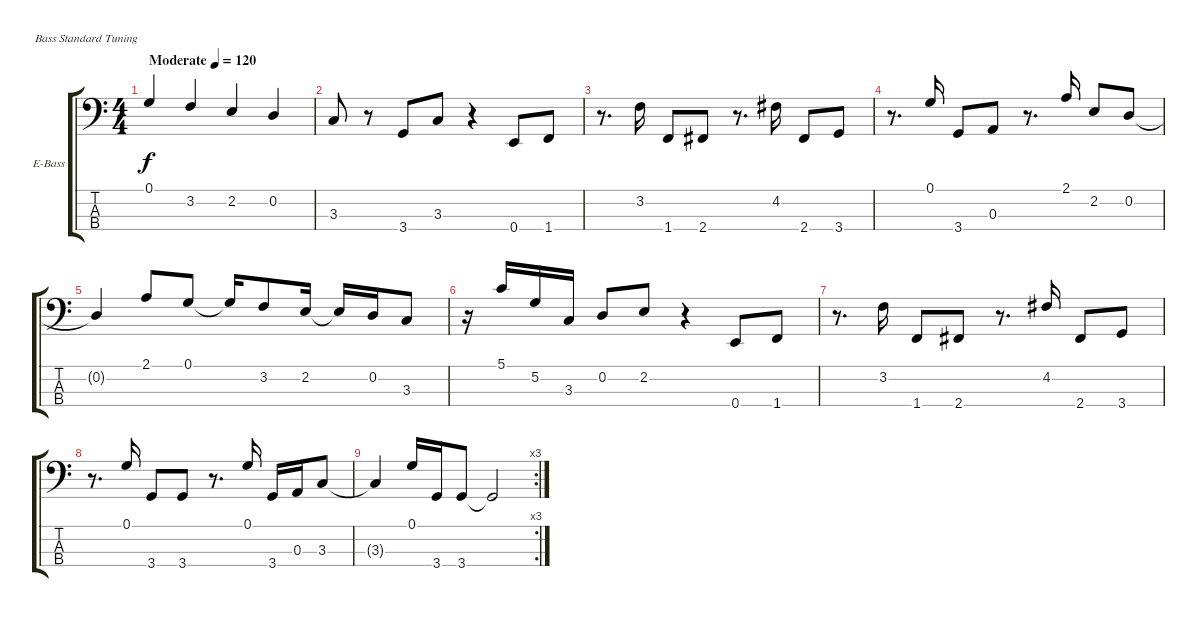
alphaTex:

\bracketExtendMode groupsimilarinstruments
\firstSystemTrackNameOrientation horizontal
\otherSystemsTrackNameOrientation horizontal
\track ("Electric Bass" "E-Bass") {instrument electricbassfinger}
\staff {score tabs}
\tuning (G2 D2 A1 E1)
\ts (4 4)
\beaming (8 2 2 2 2)
\tempo (120 "Moderate")
\clef f4
\scale
0.485477
\ks c
0.1.4{dy f instrument electricbassfinger beam invert} 3.2.4{beam invert} 2.2.4{beam invert} 0.2.4{beam invert} |
\scale
0.257261 3.3.8 r.8 3.4.8 3.3.8 r.4 0.4.8 1.4.8 |
\scale
0.257261 r.8{d} 3.2.16 1.4.8 2.4.8 r.8{d} 4.2.16 2.4.8 3.4.8 |
\scale
0.333333 r.8{d} 0.1.16{beam invert} 3.4.8 0.3.8 r.8{d} 2.1.16{beam invert} 2.2.8{beam invert} 0.2.8 |
\scale
0.333333 0.2{t}.4{beam invert} 2.1.8{beam invert} 0.1.8 0.1{t}.16{beam invert} 3.2.8 2.2.16 2.2{t}.16{beam invert} 0.2.16 3.3.8 |
\scale
0.333333 r.16 5.1.16{beam invert} 5.2.16 3.3.16 0.2.8{beam invert} 2.2.8 r.4 0.4.8 1.4.8 |
r.8{d} 3.2.16 1.4.8 2.4.8 r.8{d} 4.2.16{beam invert} 2.4.8 3.4.8 |
r.8{d} 0.1.16{beam invert} 3.4.8 3.4.8 r.8{d} 0.1.16{beam invert} 3.4.16 0.3.16 3.3.8 |
\rc 3
3.3{t}.4 0.1.16 3.4.16 3.4.8 3.4{t}.2
